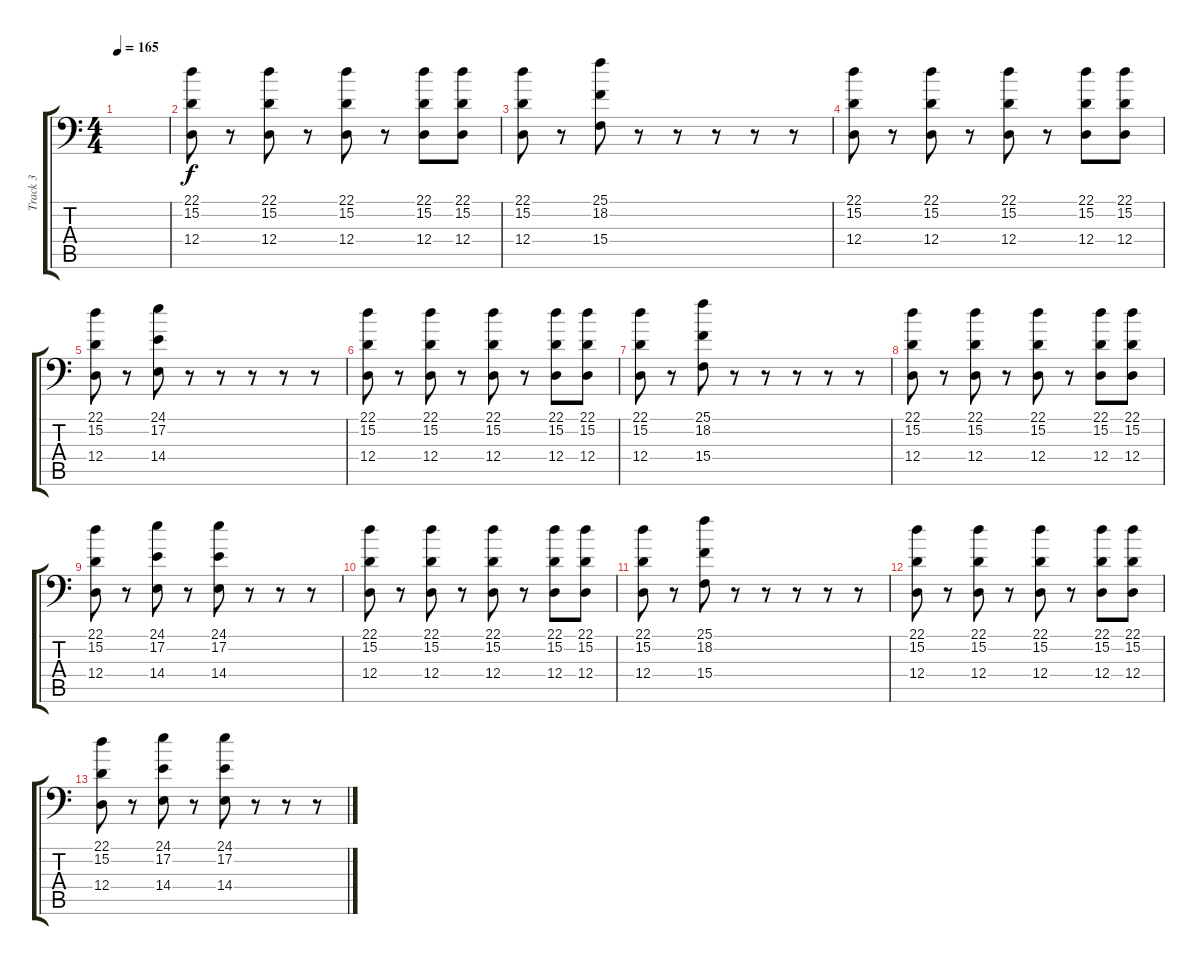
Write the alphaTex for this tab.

\track ("Track 3" "Track 3") {instrument orchestrahit}
\staff {score tabs}
\tuning (E3 B2 G2 D2 A1 E1) {hide}
\ts (4 4)
\tempo 165
\clef f4
\ks c
|
(22.1 15.2 12.4).8{instrument brasssection} r.8 (22.1 15.2 12.4).8 r.8 (22.1 15.2 12.4).8 r.8 (22.1 15.2 12.4).8 (22.1 15.2 12.4).8 |
(22.1 15.2 12.4).8 r.8 (25.1 18.2 15.4).8 r.8 r.8 r.8 r.8 r.8 |
(22.1 15.2 12.4).8 r.8 (22.1 15.2 12.4).8 r.8 (22.1 15.2 12.4).8 r.8 (22.1 15.2 12.4).8 (22.1 15.2 12.4).8 |
(22.1 15.2 12.4).8 r.8 (24.1 17.2 14.4).8 r.8 r.8 r.8 r.8 r.8 |
(22.1 15.2 12.4).8 r.8 (22.1 15.2 12.4).8 r.8 (22.1 15.2 12.4).8 r.8 (22.1 15.2 12.4).8 (22.1 15.2 12.4).8 |
(22.1 15.2 12.4).8 r.8 (25.1 18.2 15.4).8 r.8 r.8 r.8 r.8 r.8 |
(22.1 15.2 12.4).8 r.8 (22.1 15.2 12.4).8 r.8 (22.1 15.2 12.4).8 r.8 (22.1 15.2 12.4).8 (22.1 15.2 12.4).8 |
(22.1 15.2 12.4).8 r.8 (24.1 17.2 14.4).8 r.8 (24.1 17.2 14.4).8 r.8 r.8 r.8 |
(22.1 15.2 12.4).8 r.8 (22.1 15.2 12.4).8 r.8 (22.1 15.2 12.4).8 r.8 (22.1 15.2 12.4).8 (22.1 15.2 12.4).8 |
(22.1 15.2 12.4).8 r.8 (25.1 18.2 15.4).8 r.8 r.8 r.8 r.8 r.8 |
(22.1 15.2 12.4).8 r.8 (22.1 15.2 12.4).8 r.8 (22.1 15.2 12.4).8 r.8 (22.1 15.2 12.4).8 (22.1 15.2 12.4).8 |
(22.1 15.2 12.4).8 r.8 (24.1 17.2 14.4).8 r.8 (24.1 17.2 14.4).8 r.8 r.8 r.8
